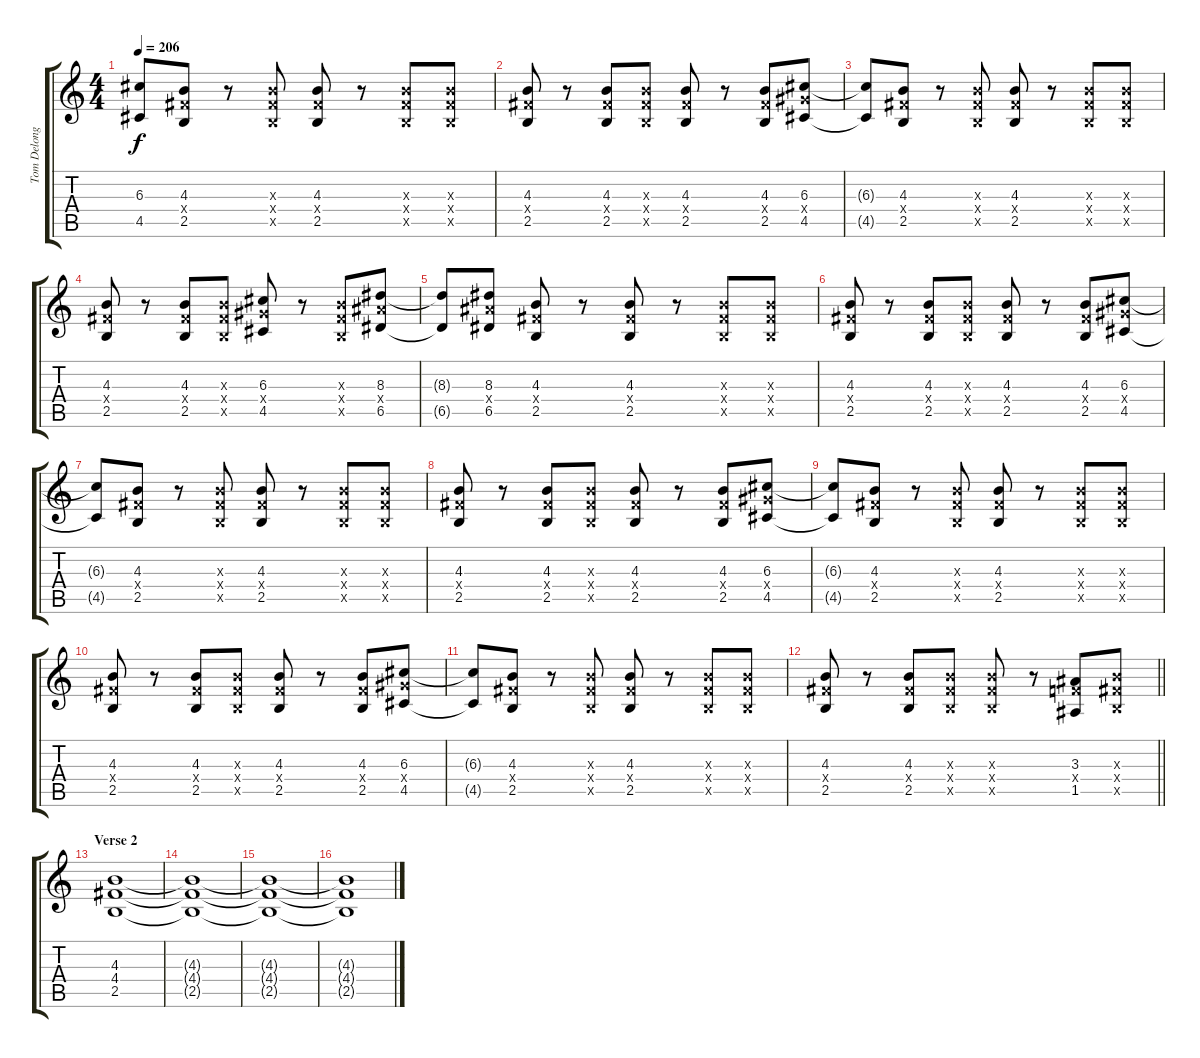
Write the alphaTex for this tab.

\track ("Tom Delonge - Guitar" "Tom Delong") {instrument distortionguitar}
\staff {score tabs}
\tuning (E4 B3 G3 D3 A2 E2) {hide}
\ts (4 4)
\tempo 206
\clef g2
\ks c
(6.3{t} 4.5{t}).8{dy f} (4.3 4.4{x} 2.5).8 r.8 (4.3{x} 4.4{x} 2.5{x}).8 (4.3 4.4{x} 2.5).8 r.8 (4.3{x} 4.4{x} 2.5{x}).8 (4.3{x} 4.4{x} 2.5{x}).8 |
(4.3 4.4{x} 2.5).8 r.8 (4.3 4.4{x} 2.5).8 (4.3{x} 4.4{x} 2.5{x}).8 (4.3 4.4{x} 2.5).8 r.8 (4.3 4.4{x} 2.5).8 (6.3 6.4{x} 4.5).8 |
(6.3{t} 4.5{t}).8 (4.3 4.4{x} 2.5).8 r.8 (4.3{x} 4.4{x} 2.5{x}).8 (4.3 4.4{x} 2.5).8 r.8 (4.3{x} 4.4{x} 2.5{x}).8 (4.3{x} 4.4{x} 2.5{x}).8 |
(4.3 4.4{x} 2.5).8 r.8 (4.3 4.4{x} 2.5).8 (4.3{x} 4.4{x} 2.5{x}).8 (6.3 6.4{x} 4.5).8 r.8 (4.3{x} 4.4{x} 2.5{x}).8 (8.3 8.4{x} 6.5).8 |
(8.3{t} 6.5{t}).8 (8.3 8.4{x} 6.5).8 (4.3 4.4{x} 2.5).8 r.8 (4.3 4.4{x} 2.5).8 r.8 (4.3{x} 4.4{x} 2.5{x}).8 (4.3{x} 4.4{x} 2.5{x}).8 |
(4.3 4.4{x} 2.5).8 r.8 (4.3 4.4{x} 2.5).8 (4.3{x} 4.4{x} 2.5{x}).8 (4.3 4.4{x} 2.5).8 r.8 (4.3 4.4{x} 2.5).8 (6.3 6.4{x} 4.5).8 |
(6.3{t} 4.5{t}).8 (4.3 4.4{x} 2.5).8 r.8 (4.3{x} 4.4{x} 2.5{x}).8 (4.3 4.4{x} 2.5).8 r.8 (4.3{x} 4.4{x} 2.5{x}).8 (4.3{x} 4.4{x} 2.5{x}).8 |
(4.3 4.4{x} 2.5).8 r.8 (4.3 4.4{x} 2.5).8 (4.3{x} 4.4{x} 2.5{x}).8 (4.3 4.4{x} 2.5).8 r.8 (4.3 4.4{x} 2.5).8 (6.3 6.4{x} 4.5).8 |
(6.3{t} 4.5{t}).8 (4.3 4.4{x} 2.5).8 r.8 (4.3{x} 4.4{x} 2.5{x}).8 (4.3 4.4{x} 2.5).8 r.8 (4.3{x} 4.4{x} 2.5{x}).8 (4.3{x} 4.4{x} 2.5{x}).8 |
(4.3 4.4{x} 2.5).8 r.8 (4.3 4.4{x} 2.5).8 (4.3{x} 4.4{x} 2.5{x}).8 (4.3 4.4{x} 2.5).8 r.8 (4.3 4.4{x} 2.5).8 (6.3 6.4{x} 4.5).8 |
(6.3{t} 4.5{t}).8 (4.3 4.4{x} 2.5).8 r.8 (4.3{x} 4.4{x} 2.5{x}).8 (4.3 4.4{x} 2.5).8 r.8 (4.3{x} 4.4{x} 2.5{x}).8 (4.3{x} 4.4{x} 2.5{x}).8 |
\barLineRight lightlight
(4.3 4.4{x} 2.5).8 r.8 (4.3 4.4{x} 2.5).8 (4.3{x} 4.4{x} 2.5{x}).8 (4.3{x} 4.4{x} 2.5{x}).8 r.8 (3.3 3.4{x} 1.5).8 (4.3{x} 4.4{x} 2.5{x}).8 |
\section ("" "Verse 2")
(4.3 4.4 2.5).1{volume 0} |
(4.3{t} 4.4{t} 2.5{t}).1 |
(4.3{t} 4.4{t} 2.5{t}).1 |
(4.3{t} 4.4{t} 2.5{t}).1
